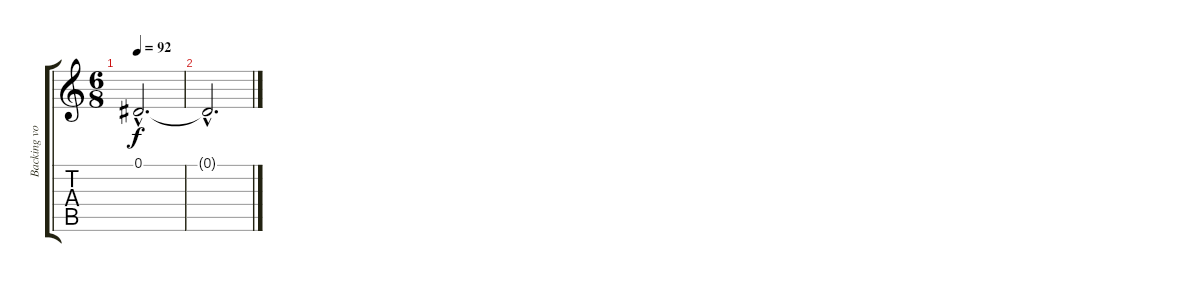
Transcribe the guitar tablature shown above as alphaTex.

\track ("Backing vocals" "Backing vo") {instrument clarinet}
\staff {score tabs}
\tuning (Eb4 Bb3 Gb3 Db3 Ab2 Eb2) {hide}
\ts (6 8)
\tempo 92
\clef g2
\ks c
0.1{hac t}.2{d dy f} |
0.1{hac t}.2{d volume 0}
